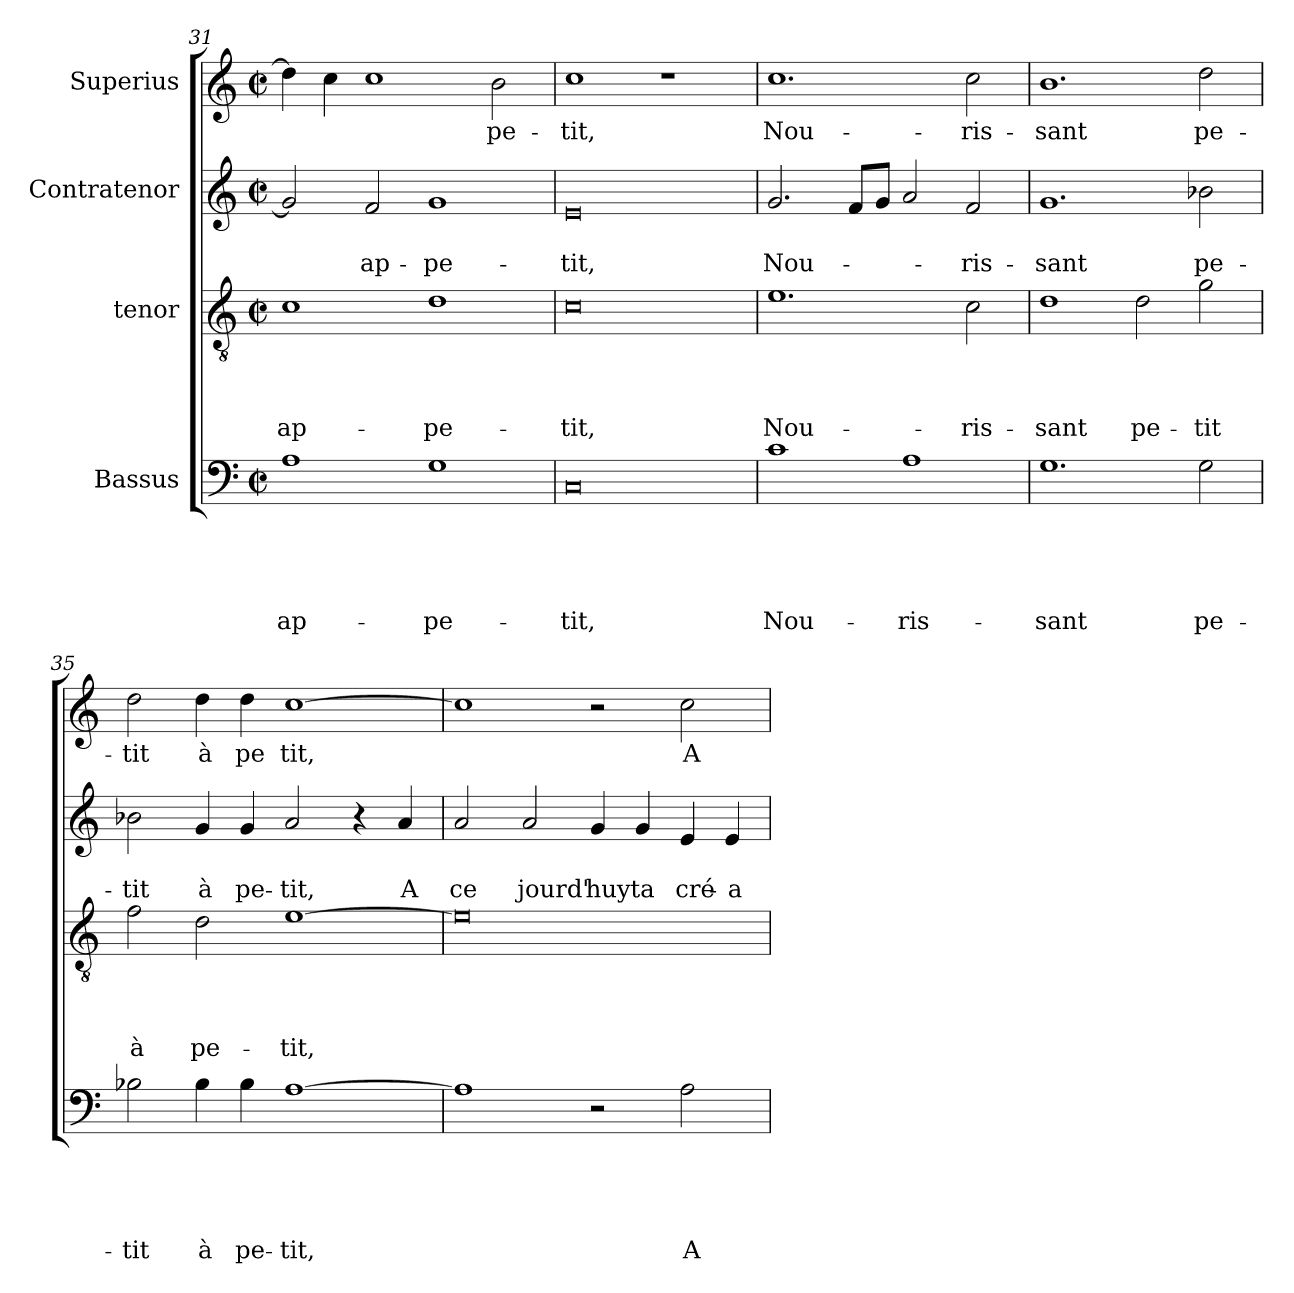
**kern	**text	**text	**text	**text	**text	**kern	**text	**text	**text	**text	**kern	**text	**text	**kern	**text
*part4	*part4	*part4	*part4	*part4	*part4	*part3	*part3	*part3	*part3	*part3	*part2	*part2	*part2	*part1	*part1
*staff4	*staff4	*staff4	*staff4	*staff4	*staff4	*staff3	*staff3	*staff3	*staff3	*staff3	*staff2	*staff2	*staff2	*staff1	*staff1
*I"Bassus	*	*	*	*	*	*I"tenor	*	*	*	*	*I"Contratenor	*	*	*I"Superius	*
*clefF4	*	*	*	*	*	*clefGv2	*	*	*	*	*clefG2	*	*	*clefG2	*
*k[]	*	*	*	*	*	*k[]	*	*	*	*	*k[]	*	*	*k[]	*
*C:	*	*	*	*	*	*C:	*	*	*	*	*C:	*	*	*C:	*
*M2/2	*	*	*	*	*	*M2/2	*	*	*	*	*M2/2	*	*	*M2/2	*
*met(c|)	*	*	*	*	*	*met(c|)	*	*	*	*	*met(c|)	*	*	*met(c|)	*
=31	=31	=31	=31	=31	=31	=31	=31	=31	=31	=31	=31	=31	=31	=31	=31
!	!	!	!	!	!LO:LY:b	!	!	!	!	!LO:LY:b	!	!	!	!	!
1A	.	.	.	.	ap-	1c	.	.	.	ap-	2g/]	.	.	4dd\]	.
.	.	.	.	.	.	.	.	.	.	.	.	.	.	4cc\	.
!	!	!	!	!	!	!	!	!	!	!	!	!	!LO:LY:b	!	!
.	.	.	.	.	.	.	.	.	.	.	2f/	.	ap-	1cc	.
!	!	!	!	!	!LO:LY:b	!	!	!	!	!LO:LY:b	!	!	!LO:LY:b	!	!
1G	.	.	.	.	-pe-	1d	.	.	.	-pe-	1g	.	-pe-	.	.
!	!	!	!	!	!	!	!	!	!	!	!	!	!	!	!LO:LY:b
.	.	.	.	.	.	.	.	.	.	.	.	.	.	2b\	-pe-
=32	=32	=32	=32	=32	=32	=32	=32	=32	=32	=32	=32	=32	=32	=32	=32
!	!	!	!	!	!LO:LY:b	!	!	!	!	!LO:LY:b	!	!	!LO:LY:b	!	!LO:LY:b
0C	.	.	.	.	-tit,	0c	.	.	.	-tit,	0e	.	-tit,	1cc	-tit,
.	.	.	.	.	.	.	.	.	.	.	.	.	.	1r	.
=33	=33	=33	=33	=33	=33	=33	=33	=33	=33	=33	=33	=33	=33	=33	=33
!	!	!	!	!	!LO:LY:b	!	!	!	!	!LO:LY:b	!	!	!LO:LY:b	!	!LO:LY:b
1c	.	.	.	.	Nou-	1.e	.	.	.	Nou-	2.g/	.	Nou-	1.cc	Nou-
.	.	.	.	.	.	.	.	.	.	.	8f/L	.	.	.	.
.	.	.	.	.	.	.	.	.	.	.	8g/J	.	.	.	.
!	!	!	!	!	!LO:LY:b	!	!	!	!	!	!	!	!	!	!
1A	.	.	.	.	-ris-	.	.	.	.	.	2a/	.	.	.	.
!	!	!	!	!	!	!	!	!	!	!LO:LY:b	!	!	!LO:LY:b	!	!LO:LY:b
.	.	.	.	.	.	2c\	.	.	.	-ris-	2f/	.	-ris-	2cc\	-ris-
=34	=34	=34	=34	=34	=34	=34	=34	=34	=34	=34	=34	=34	=34	=34	=34
!	!	!	!	!	!LO:LY:b	!	!	!	!	!LO:LY:b	!	!	!LO:LY:b	!	!LO:LY:b
1.G	.	.	.	.	-sant	1d	.	.	.	-sant	1.g	.	-sant	1.b	-sant
!	!	!	!	!	!	!	!	!	!	!LO:LY:b	!	!	!	!	!
.	.	.	.	.	.	2d\	.	.	.	pe-	.	.	.	.	.
!	!	!	!	!	!LO:LY:b	!	!	!	!	!LO:LY:b	!	!	!LO:LY:b	!	!LO:LY:b
2G\	.	.	.	.	pe-	2g\	.	.	.	-tit	2b-X\	.	pe-	2dd\	pe-
!!LO:PB:g=z
=35	=35	=35	=35	=35	=35	=35	=35	=35	=35	=35	=35	=35	=35	=35	=35
!	!	!	!	!	!LO:LY:b	!	!	!	!	!LO:LY:b	!	!	!LO:LY:b	!	!LO:LY:b
2B-X\	.	.	.	.	-tit	2f\	.	.	.	à	2b-X\	.	-tit	2dd\	-tit
!	!	!	!	!	!LO:LY:b	!	!	!	!	!LO:LY:b	!	!	!LO:LY:b	!	!LO:LY:b
4B-\	.	.	.	.	à	2d\	.	.	.	pe-	4g/	.	à	4dd\	à
!	!	!	!	!	!LO:LY:b	!	!	!	!	!	!	!	!LO:LY:b	!	!LO:LY:b
4B-\	.	.	.	.	pe-	.	.	.	.	.	4g/	.	pe-	4dd\	pe
!	!	!	!	!	!LO:LY:b	!	!	!	!	!LO:LY:b	!	!	!LO:LY:b	!	!LO:LY:b
[>1A	.	.	.	.	-tit,	[>1e	.	.	.	-tit,	2a/	.	-tit,	[>1cc	tit,
.	.	.	.	.	.	.	.	.	.	.	4r	.	.	.	.
!	!	!	!	!	!	!	!	!	!	!	!	!	!LO:LY:b	!	!
.	.	.	.	.	.	.	.	.	.	.	4a/	.	A	.	.
=36	=36	=36	=36	=36	=36	=36	=36	=36	=36	=36	=36	=36	=36	=36	=36
!	!	!	!	!	!	!	!	!	!	!	!	!	!LO:LY:b	!	!
1A]	.	.	.	.	.	0e]	.	.	.	.	2a/	.	ce	1cc]	.
!	!	!	!	!	!	!	!	!	!	!	!	!	!LO:LY:b	!	!
.	.	.	.	.	.	.	.	.	.	.	2a/	.	jourd'	.	.
!	!	!	!	!	!	!	!	!	!	!	!	!	!LO:LY:b	!	!
2r	.	.	.	.	.	.	.	.	.	.	4g/	.	huy	2r	.
!	!	!	!	!	!	!	!	!	!	!	!	!	!LO:LY:b	!	!
.	.	.	.	.	.	.	.	.	.	.	4g/	.	ta	.	.
!	!	!	!	!	!LO:LY:b	!	!	!	!	!	!	!	!LO:LY:b	!	!LO:LY:b
2A\	.	.	.	.	A	.	.	.	.	.	4e/	.	cré-	2cc\	A
!	!	!	!	!	!	!	!	!	!	!	!	!	!LO:LY:b	!	!
.	.	.	.	.	.	.	.	.	.	.	4e/	.	-a-	.	.
=	=	=	=	=	=	=	=	=	=	=	=	=	=	=	=
*-	*-	*-	*-	*-	*-	*-	*-	*-	*-	*-	*-	*-	*-	*-	*-
